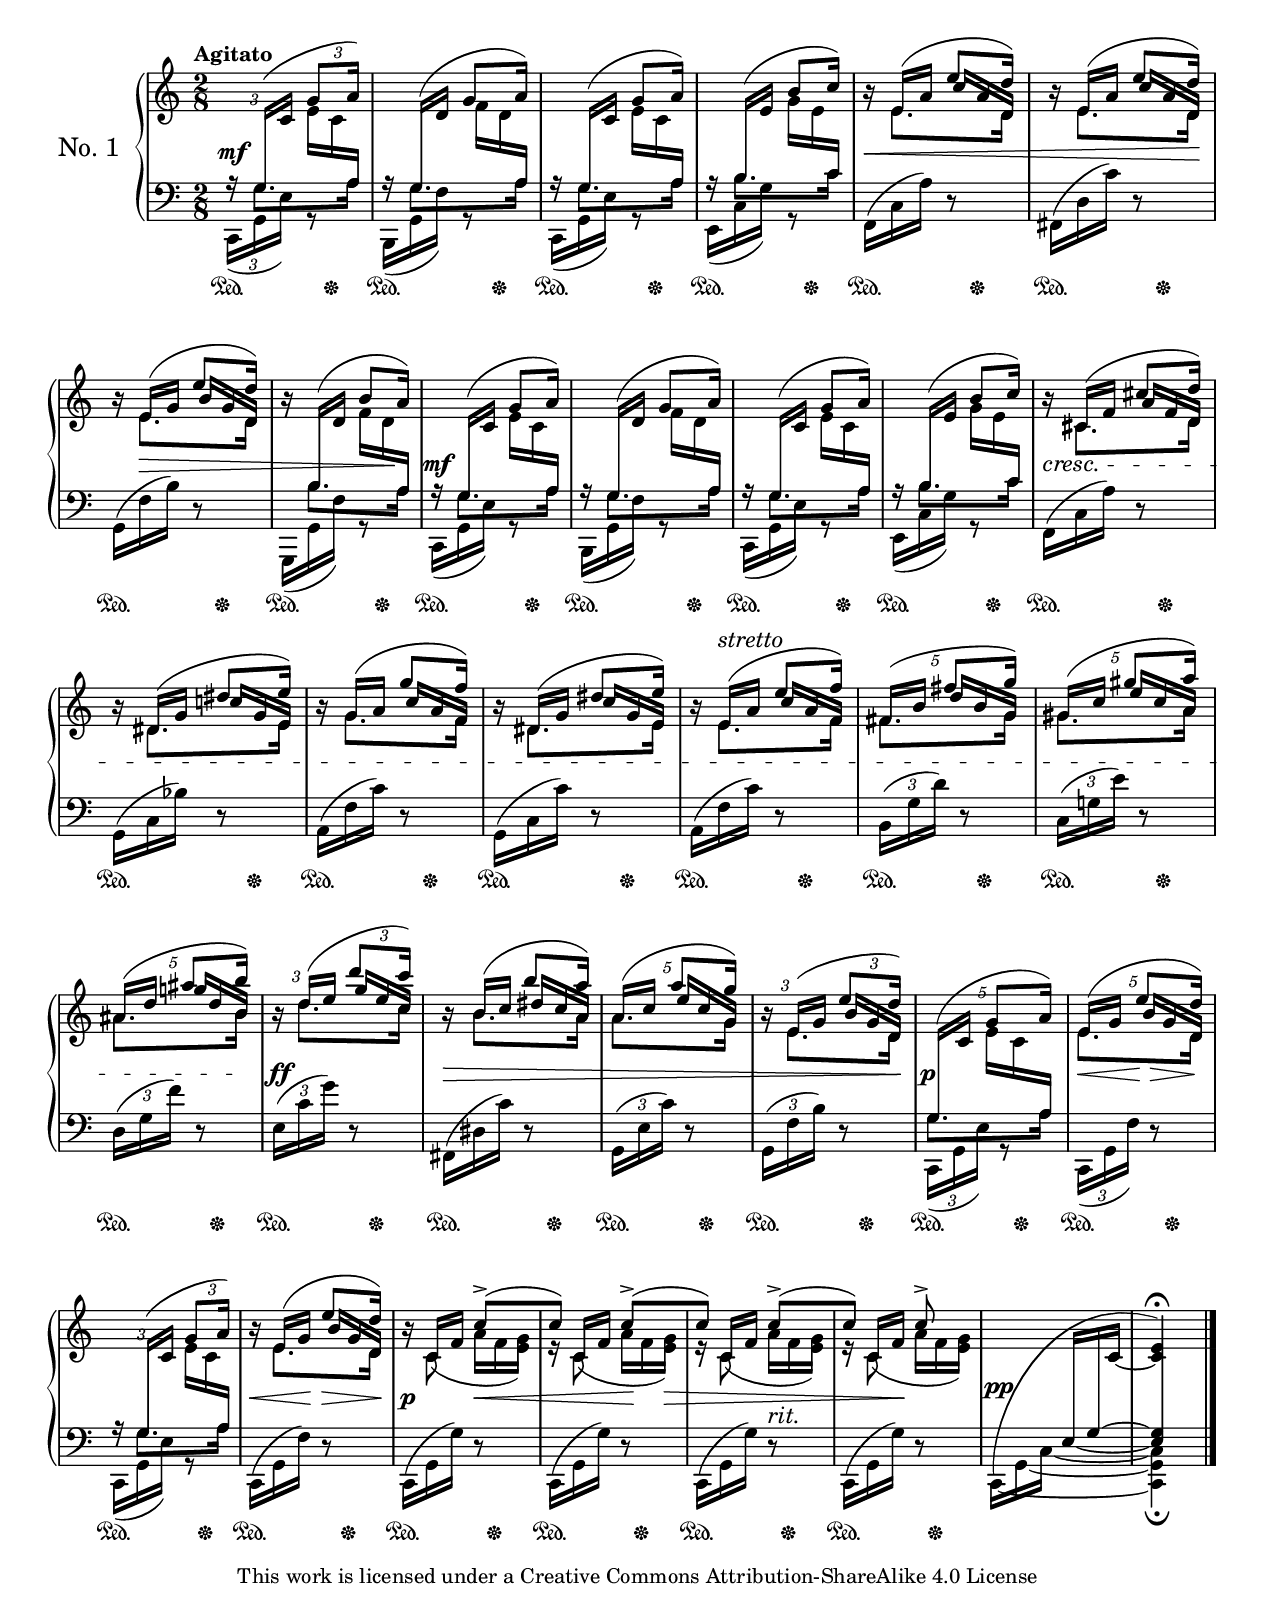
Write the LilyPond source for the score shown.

\version "2.24.0"

\include "includes/header-paper.ily"
%...+....1....+....2....+....3....+....4....+....5....+....6....+....7....+....

\version "2.24.0"
\language "english"

\include "global-variables.ily"

%%% Positions and shapes %%%

beamPositionsB = \once \override Beam.positions = #'(0.5 . 0.5)
beamPositionsC = \tweak Beam.positions #'(2.25 . -0.5) \etc
beamPositionsD = \once \override Beam.positions = #'(0 . -0.5)
beamPositionsE = \tweak Beam.positions #'(1.5 . -0.5) \etc
beamPositionsF = \tweak Beam.positions #'(2.25 . 0) \etc
beamPositionsG = \tweak Beam.positions #'(2.5 . 0.25) \etc
beamPositionsH = \tweak Beam.positions #'(3.25 . 1) \etc
beamPositionsI = \tweak Beam.positions #'(3.75 . 1.5) \etc
beamPositionsJ = \tweak Beam.positions #'(4.25 . 2) \etc
beamPositionsK = \tweak Beam.positions #'(4.5 . 2.25) \etc
beamPositionsL = \tweak Beam.positions #'(4 . 1.75) \etc
beamPositionsM = \tweak Beam.positions #'(4 . 1) \etc
beamPositionsN = \tweak Beam.positions #'(2 . -0.5) \etc
beamPositionsO = \tweak Beam.positions #'(2 . -0.5) \etc
beamPositionsP = \tweak Beam.positions #'(2 . -0.5) \etc
beamPositionsQ = \tweak Beam.positions #'(12 . 13) \etc

hShiftNoteA = \tweak NoteColumn.force-hshift 0 \etc

moveTupletNumberA = 
  \tweak TupletNumber.X-offset 3
  \tweak TupletNumber.Y-offset 11
  \etc
moveTupletNumberB = 
  \tweak TupletNumber.X-offset 6
  \tweak TupletNumber.Y-offset 5 
  \etc
moveTupletNumberC = 
  \tweak TupletNumber.X-offset 6.25
  \tweak TupletNumber.Y-offset 5.25 
  \etc
moveTupletNumberD = 
  \tweak TupletNumber.X-offset 6.5
  \tweak TupletNumber.Y-offset 5.5
  \etc
moveTupletNumberE = \tweak TupletNumber.Y-offset 3.5 \etc
moveTupletNumberF = \tweak TupletNumber.Y-offset 3.75 \etc
moveTupletNumberG = \tweak TupletNumber.Y-offset 4 \etc
moveTupletNumberH = 
  \tweak TupletNumber.X-offset 2.5
  \tweak TupletNumber.Y-offset 4
  \etc
moveTupletNumberI = 
  \tweak TupletNumber.X-offset 6
  \tweak TupletNumber.Y-offset 5
  \etc
moveTupletNumberJ = \tweak TupletNumber.Y-offset 4.5 \etc
moveTupletNumberK = \tweak TupletNumber.Y-offset 3 \etc
moveTupletNumberL = 
  \tweak TupletNumber.X-offset 2.5
  \tweak TupletNumber.Y-offset 3
  \etc
moveTupletNumberM = \tweak TupletNumber.Y-offset 3 \etc
moveTupletNumberN = 
  \tweak TupletNumber.X-offset 6
  \tweak TupletNumber.Y-offset 15
  \etc
moveTupletNumberO = 
  \tweak TupletNumber.X-offset 6
  \tweak TupletNumber.Y-offset 3.5
  \etc
moveTupletNumberP = 
  \tweak TupletNumber.X-offset 3
  \tweak TupletNumber.Y-offset 12
  \etc
  
moveDynamicsA = \tweak DynamicText.X-offset -0.5 \etc
moveDynamicsB = \tweak DynamicText.Y-offset 0.5 \etc

slurShapeA = \shape #'((-2 . 0) (-3.5 . 3) (-10 . 6) (-1.5 . 2)) \etc

slurPositionA = \tweak positions #'(0 . 9) \etc

%%% Music %%%

global = {
  \time 2/8
  \key c \major
  \accidentalStyle piano
}

rightHandUpper = \relative {
  \voiceOne
  \omit TupletBracket
  \moveTupletNumberA \tuplet 3/2 { \staffDown r16 g( \staffUp c }
    \tuplet 3/2 { g'8 a16) } |
  \scaleDurations 2/3 {
    \staffDown r16 g,( \staffUp d' g8 a16) |
    \staffDown r16 g,( \staffUp c g'8 a16) |
    \staffDown r16 b,( \staffUp e b'8 c16) |
    \oneVoice r16 \voiceOne e,( a e'8 d16) |
    \oneVoice r16 \voiceOne e,( a e'8 d16) |
    \oneVoice r16 \voiceOne e,( g e'8 d16) |
    \oneVoice r16 \voiceOne \staffDown b,( \staffUp d b'8 a16) |
      
    \barNumberCheck 9
    \staffDown r16 g,( \staffUp c g'8 a16) |
    \staffDown r16 g,( \staffUp d' g8 a16) |
    \staffDown r16 g,( \staffUp c g'8 a16) |
    \staffDown r16 b,( \staffUp e b'8 c16) |
    \oneVoice r16 \voiceOne cs,( f cs'8 d16) |
    \oneVoice r16 \voiceOne ds,( g ds'8 e16) |
    \oneVoice r16 \voiceOne g,( a g'8 f16) |
    \oneVoice r16 \voiceOne ds,( g ds'8 e16) |
    
    \barNumberCheck 17
    \oneVoice r16 \voiceOne e,( a e'8 f16) |
  }
  \moveTupletNumberB \tuplet 5/4 { fs,16([ b] fs'8 g16) } |
  \moveTupletNumberC \tuplet 5/4 { gs,16([ c] gs'8 a16) } |
  \moveTupletNumberD \tuplet 5/4 { as,16([ d] as'8 b16) } |
  \moveTupletNumberH \tuplet 3/2 { \oneVoice r16 \voiceOne d,-\slurPositionA (
    e } \tuplet 3/2 { d'8 c16) } |
  \scaleDurations 2/3 { \oneVoice r16 \voiceOne b,( c b'8 a16) } |
  \moveTupletNumberI \tuplet 5/4 { a,16([ c] a'8 g16) } |
  \moveTupletNumberL \tuplet 3/2 { \oneVoice r16 \voiceOne e,( g }
    \tuplet 3/2 { e'8 d16) } |
  
  \barNumberCheck 25
  \moveTupletNumberN \tuplet 5/4 { \staffDown g,,16([ \staffUp c] g'8 a16) } |
  \moveTupletNumberO \tuplet 5/4 { e16([ g] e'8 d16) } |
  \moveTupletNumberP \tuplet 3/2 { \staffDown r16 g,,( \staffUp c } 
    \tuplet 3/2 { g'8 a16) } |
  \scaleDurations 2/3 { \oneVoice r16 \voiceOne e( g e'8 d16) } |
  \tag #'layout { 
    s8 c[->^( |
    c8]) c[->^( |
    c8]) c[->^( |
    c8]) c-> |
  }
  \tag #'midi {
    s8 c->~ |
    c8 c->~ |
    c8 c->~ |
    c8 c-> |
  }
  
  \barNumberCheck 33
  s8 \scaleDurations 2/3 { s8 \clearStem c,16_~ | }
  <c e>4\fermata |
  \bar "|."
}

rightHandLower = \relative {
  \voiceTwo
  \override Beam.auto-knee-gap = 0
  \scaleDurations 2/3 { 
    s8. e'16 c \down a |
    s8. \up f'16 d \down a
    s8. \up e'16 c \down a |
    s8. \up g'16 e \down c |
    \voiceThree
    s8. \staffUp \beamPositionsC c'16 a \hShiftNoteA d, |
    s8. \beamPositionsC c'16 a \hShiftNoteA d, |
    s8. \beamPositionsC b'16 g \hShiftNoteA d |
    s8. \stemDown f16 d \down a |
    
    \barNumberCheck 9
    s8. \up e'16 c \down a |
    s8. \up f'16 d \down a |
    s8. \up e'16 c \down a |
    s8. \up g'16 e \down c |
    s8. \staffUp \beamPositionsE a'16 f \hShiftNoteA d |
    s8. \beamPositionsF c'16 g \hShiftNoteA e |
    s8. \beamPositionsG c'16 a \hShiftNoteA f |
    s8. \beamPositionsF c'16 g \hShiftNoteA e |
    
    \barNumberCheck 17
    s8. \beamPositionsG c'16 a \hShiftNoteA f |
  }
  \scaleDurations 4/5 {
    s8 \beamPositionsH d'16 b \hShiftNoteA g |
    s8 \beamPositionsI e'16 c \hShiftNoteA a |
    s8 \beamPositionsJ g'16 d \hShiftNoteA b |
  }
  \scaleDurations 2/3 {
    s8. \beamPositionsK g'16 e \hShiftNoteA c |
    s8. \beamPositionsL ds16 c \hShiftNoteA a |
  }
  \scaleDurations 4/5 {
    s8 \beamPositionsM e'16 c \hShiftNoteA g |
  }
  \scaleDurations 2/3 {
    s8. \beamPositionsN b16 g \hShiftNoteA d |
  }
  
  \barNumberCheck 25
  \scaleDurations 4/5 {
    s8 \stemDown e16 c \down a |
    s8 \staffUp \beamPositionsO b'16 g \hShiftNoteA d |
  }
  \scaleDurations 2/3 {
    s8. \stemDown e16 c \down a |
    s8. \staffUp \beamPositionsP b'16 g \hShiftNoteA d |
    \oneVoice r16 \voiceOne c_( f \voiceTwo a f <e g>) |
    \repeat unfold 3 { r16 \voiceOne c_( f \voiceTwo a f <e g>) | }
    
    \barNumberCheck 33
    \set tieWaitForNote = ##t
    s8. \voiceOne \staffDown \beamPositionsQ e,16~ g~ \staffUp c |  
  }
  \staffDown \crossStaff { <e, g>4 }
}

rightHand = <<
  \clef treble
  \global
  \mergeDifferentlyDottedOn
  \set Score.tempoHideNote = ##t 
  \tempo "Agitato" 8 = 120
  \new Voice \rightHandUpper
  \new Voice \rightHandLower
>>

leftHandUpper = \relative {
  \voiceFour
  \scaleDurations 2/3 {
    s16 g8.*4/3[ a16] |
    s16 g8.*4/3[ a16] |
    s16 g8.*4/3[ a16] |
    s16 \beamPositionsB b8.*4/3[ c16] |
    s16 \staffUp e8.*4/3[ d16] |
    s16 e8.*4/3[ d16] |
    s16 e8.*4/3[ d16] |
    s16 \staffDown \beamPositionsD \hShiftNoteA b8.*4/3[ a16] |
    
    \barNumberCheck 9
    s16 \hShiftNoteA g8.*4/3[ a16] |
    s16 \hShiftNoteA g8.*4/3[ a16] |
    s16 \hShiftNoteA g8.*4/3[ a16] |
    s16 \beamPositionsB \hShiftNoteA b8.*4/3[ c16] |
    s16 \staffUp cs8.*4/3[ d16] |
    s16 ds8.*4/3[ e16] |
    s16 g8.*4/3[ f16] |
    s16 ds8.*4/3[ e16] |
    
    \barNumberCheck 17
    s16 e8.*4/3[^\stretto f16] |
  }
  \scaleDurations 4/5 {
    fs8.*4/3[ g16] |
    gs8.*4/3[ a16] |
    as8.*4/3[ b16] |
  }
  \scaleDurations 2/3 {
    s16 d8.*4/3[ c16] |
    s16 b8.*4/3[ a16] |
  }
  \scaleDurations 4/5 {
    a8.*4/3[ g16] |
  }
  \scaleDurations 2/3 {
    s16 e8.*4/3[ d16] |
  }
  
  \barNumberCheck 25
  \scaleDurations 4/5 {
    \staffDown \hShiftNoteA g,8.*4/3[ a16] |
    \staffUp e'8.*4/3[ d16] |
  }
  \scaleDurations 2/3 {
    s16 \staffDown \hShiftNoteA g,8.*4/3[ a16] |
    s16 \staffUp e'8.*4/3[ d16] |
    \repeat unfold 4 { s16 c8 s8. | }
  }
    
  \barNumberCheck 33
  \hideNotes
  \voiceThree
  \staffDown c,,8-\slurShapeA ^( s8 |
  \staffUp e''4) |
}

leftHandLower = \relative {
  \voiceFour
  \tuplet 3/2 { c,16( g' e') } r8 |
  \scaleDurations 2/3 { b,16( g' f') } r8 |
  \scaleDurations 2/3 { c,16( g' e') } r8 |
  \scaleDurations 2/3 { e,16( c' g') } r8 |
  \scaleDurations 2/3 { f,16^( c' a') } \oneVoice r8 |
  \voiceFour \scaleDurations 2/3 { fs,16^( d' c') } \oneVoice r8 |
  \voiceFour \scaleDurations 2/3 { g,16^( f' b) } \oneVoice r8 |
  \voiceFour \scaleDurations 2/3 { g,,16( g' f') } r8 |
  
  \barNumberCheck 9
  \scaleDurations 2/3 { c,16( g' e') } r8 |
  \scaleDurations 2/3 { b,16( g' f') } r8 |
  \scaleDurations 2/3 { c,16( g' e') } r8 |
  \scaleDurations 2/3 { e,16( c' g') } r8 |
  \scaleDurations 2/3 { f,16^( c' a') } \oneVoice r8 |
  \scaleDurations 2/3 { g,16^( c bf') } r8 |
  \scaleDurations 2/3 { a,16^( f' c') } r8 |
  \scaleDurations 2/3 { g,16^( c c') } r8 |
  
  \barNumberCheck 17
  \scaleDurations 2/3 { a,16^( f' c') } r8 |
  \tupletUp \moveTupletNumberE \tuplet 3/2 { b,16^( g' d') } r8 |
  \tupletUp \moveTupletNumberF \tuplet 3/2 { c,16^( g' e') } r8 |
  \tupletUp \moveTupletNumberG \tuplet 3/2 { d,16^( g f') } r8 |
  \tupletUp \moveTupletNumberJ \tuplet 3/2 { e,16^( c' g') } r8 |
  \voiceFour \scaleDurations 2/3 { fs,,16^( ds' c') } \oneVoice r8 |
  \voiceFour \tupletUp \moveTupletNumberK \tuplet 3/2 { g,16^( e' c') } 
    \oneVoice r8 |
  \voiceFour \tupletUp \moveTupletNumberM \tuplet 3/2 { g,16^( f' b) } 
    \oneVoice r8 |
  
  \barNumberCheck 25
  \voiceFour \tuplet 3/2 { c,,16( g' e') } r8 |
  \tuplet 3/2 { c,16( g' f') } \oneVoice r8 |
  \voiceFour \scaleDurations 2/3 { c,16( g' e') } r8 |
  \scaleDurations 2/3 { c,16^( g' f') } \oneVoice r8 |
  \repeat unfold 2 {
    \voiceFour \scaleDurations 2/3 { c,16^( g' g') } \oneVoice r8 |
  }
  \voiceFour \scaleDurations 2/3 { c,,16^( g' g') } \oneVoice r8^\rit |
  \voiceFour \scaleDurations 2/3 { c,,16^( g' g') } \oneVoice r8 |
  
  \barNumberCheck 33
  \set tieWaitForNote = ##t
  \scaleDurations 2/3 {
    \voiceFour c,,16~ g'~ c~ s8. |
  }
  <c, g' c>4\fermata |
}

leftHand = <<
  \clef bass
  \global
  \mergeDifferentlyDottedOn
  \new Voice \leftHandUpper
  \new Voice \leftHandLower
>>

dynamics = {
  \override TextScript.Y-offset = -0.5
  s4\mf |
  s4 * 3 |
  s4\< |
  s8 \scaleDurations 2/3 { s8 s16\! }
  \scaleDurations 2/3 {
    s16 s8\> s8. |
    s8. s16 s8\! |
  }
  
  \barNumberCheck 9
  s4\mf |
  s4 * 3 |
  s4\cresc |
  s4 * 3 |
  
  \barNumberCheck 17
  s4 * 3 |
  s8 \scaleDurations 2/3 { s8 s16\! } |
  s4\ff |
  s4\> |
  s4 |
  s8 \scaleDurations 2/3 { s8 s16\! } |
  
  \barNumberCheck 25
  s8-\moveDynamicsA \p s |
  \scaleDurations 2/3 { s8\< s16\! s8\> s16\! } |
  s4 |
  \scaleDurations 2/3 { s8\< s16\! s8\> s16\! } |
  s8\p s\< |
  s8 \scaleDurations 2/3 { s16\! s s\> } |
  s4 |
  \scaleDurations 2/3 { s8 s16\! } s8 |
  s4-\moveDynamicsB \pp |
  s4 |
}

pedal = {
  \scaleDurations 2/3 {
    \repeat unfold 3 { s8.\sustainOn s16 s\sustainOff s } |
    s8.\sustainOn s16 s\sustainOff s |
    s8.\sustainOn s16 s\sustainOff s |
    s8.\sustainOn s16 s\sustainOff s |
    s8.\sustainOn s16 s\sustainOff s |
    s8.\sustainOn s16 s\sustainOff s |
    
    \barNumberCheck 9
    s8.\sustainOn s16 s\sustainOff s |
    s8.\sustainOn s16 s\sustainOff s |
    s8.\sustainOn s16 s\sustainOff s |
    s8.\sustainOn s16 s\sustainOff s |
    \repeat unfold 4 { s8.\sustainOn s16 s\sustainOff s } |
    
    \barNumberCheck 17
    \repeat unfold 2 { s8.\sustainOn s16 s\sustainOff s } |
    s8.\sustainOn s16 s\sustainOff s |
    s8.\sustainOn s16 s\sustainOff s |
    s8.\sustainOn s16 s\sustainOff s |
    \repeat unfold 3 { s8.\sustainOn s16 s\sustainOff s } |
    
    \barNumberCheck 25
    s8.\sustainOn s16 s\sustainOff s |
    \repeat unfold 2 { s8.\sustainOn s16 s\sustainOff s } |
    \repeat unfold 5 { s8.\sustainOn s16 s\sustainOff s } |
  }
}

preludeOneMusic = \score { 
  \keepWithTag #'layout
  \new PianoStaff \with { 
    instrumentName = \markup \huge "No. 1"
  } <<
    \new Staff = "upper" \rightHand
    \new Dynamics \dynamics
    \new Staff = "lower" \leftHand
    \new Dynamics \pedal
  >>
  \layout {}
}

preludeOneMidi = \book {
  \bookOutputName "prelude-op28-no1"
  \score { 
    \keepWithTag #'midi
    <<
      \new Staff = "upper" << \rightHand \dynamics \pedal >>
      \new Staff = "lower" << \leftHand \dynamics \pedal >>
    >>
    \midi {}
  }
}


\preludeOneMusic
\preludeOneMidi
